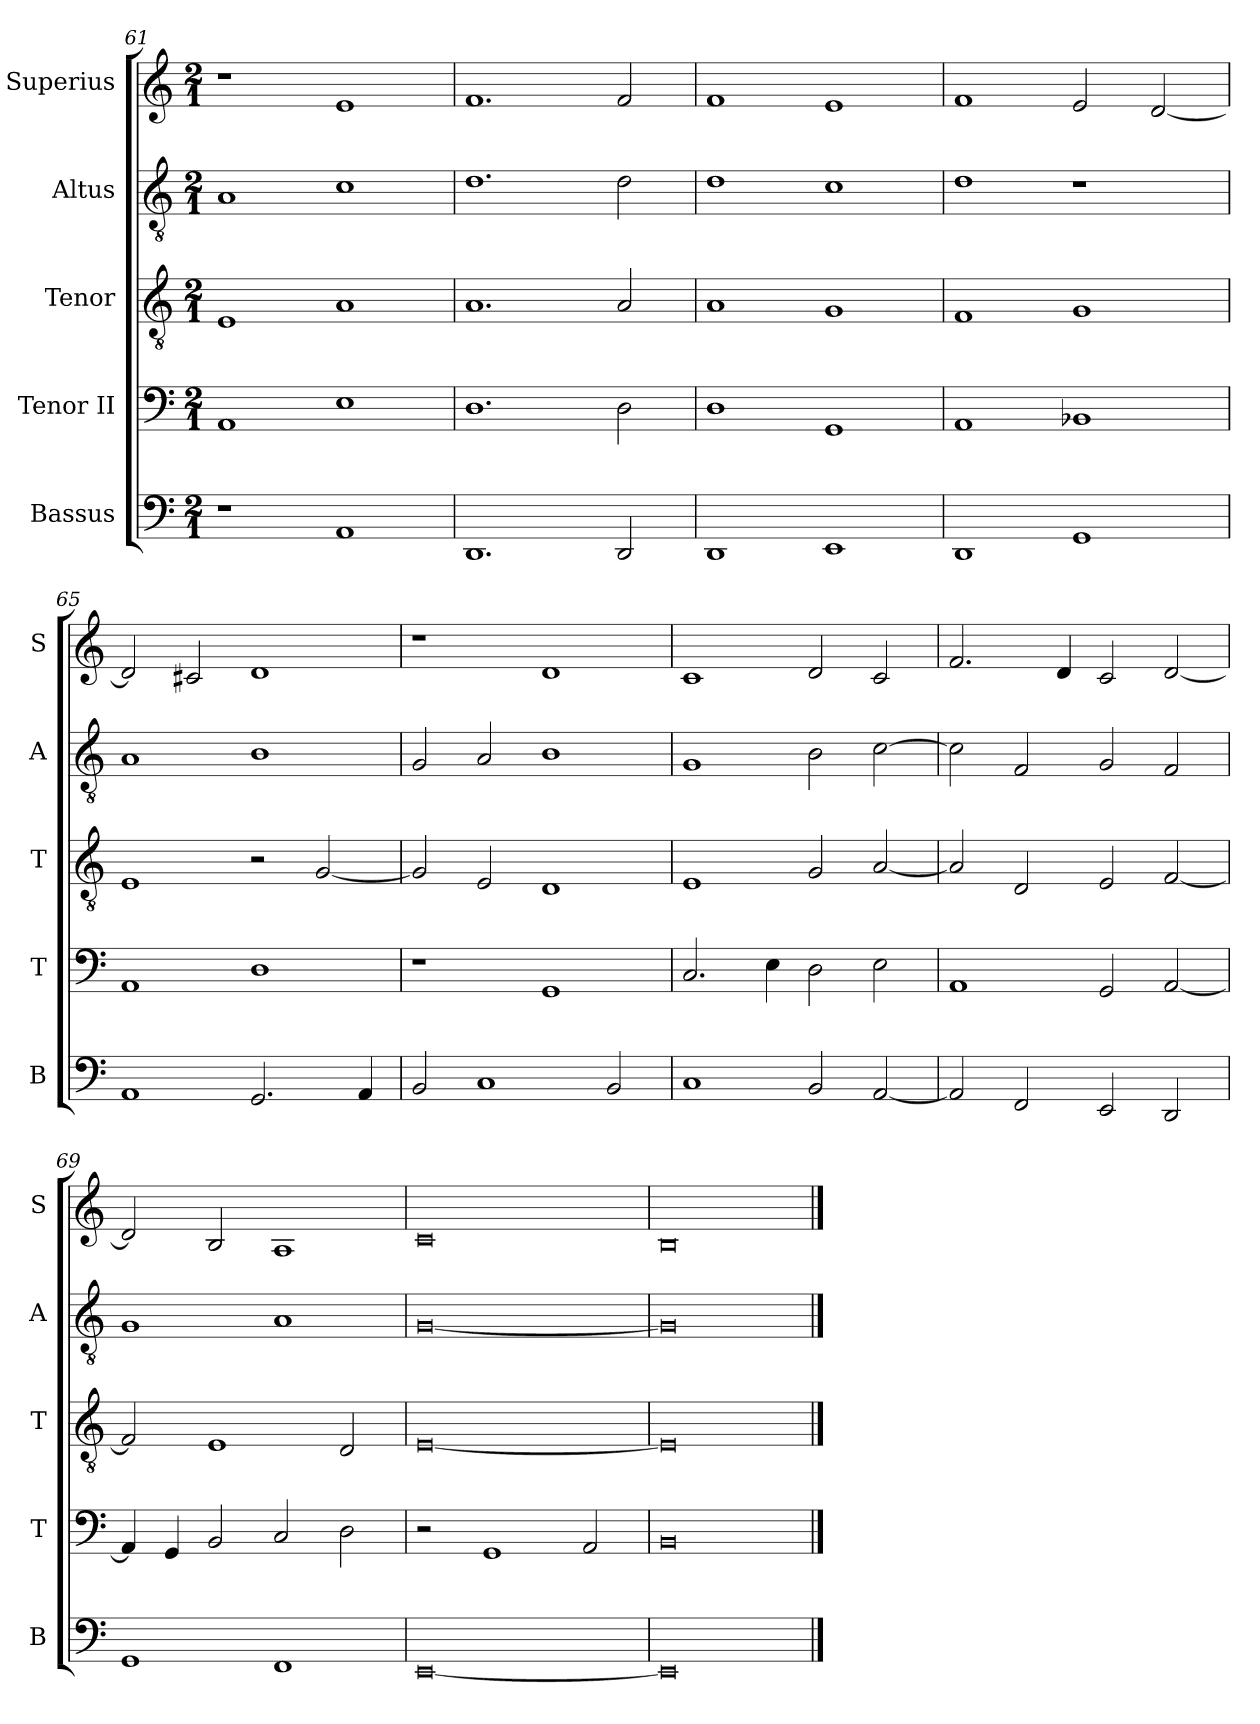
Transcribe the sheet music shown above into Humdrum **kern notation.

**kern	**kern	**kern	**kern	**kern
*part5	*part4	*part3	*part2	*part1
*staff5	*staff4	*staff3	*staff2	*staff1
*I"Bassus	*I"Tenor II	*I"Tenor	*I"Altus	*I"Superius
*I'B	*I'T	*I'T	*I'A	*I'S
*clefF4	*clefF4	*clefGv2	*clefGv2	*clefG2
*k[]	*k[]	*k[]	*k[]	*k[]
*M2/1	*M2/1	*M2/1	*M2/1	*M2/1
=61	=61	=61	=61	=61
1r	1AA	1E	1A	1r
1AA	1E	1A	1c	1e
=62	=62	=62	=62	=62
1.DD	1.D	1.A	1.d	1.f
2DD/	2D\	2A/	2d\	2f/
=63	=63	=63	=63	=63
1DD	1D	1A	1d	1f
1EE	1GG	1G	1c	1e
=64	=64	=64	=64	=64
1DD	1AA	1F	1d	1f
1GG	1BB-X	1G	1r	2e/
.	.	.	.	[2d/
=65	=65	=65	=65	=65
1AA	1AA	1E	1A	2d/]
.	.	.	.	2c#X/
2.GG/	1D	2r	1B	1d
.	.	[2G/	.	.
4AA/	.	.	.	.
=66	=66	=66	=66	=66
2BB/	1r	2G/]	2G/	1r
1C	.	2E/	2A/	.
.	1GG	1D	1B	1d
2BB/	.	.	.	.
=67	=67	=67	=67	=67
1C	2.C/	1E	1G	1c
.	4E\	.	.	.
2BB/	2D\	2G/	2B\	2d/
[2AA/	2E\	[2A/	[2c\	2c/
=68	=68	=68	=68	=68
2AA/]	1AA	2A/]	2c\]	2.f/
2FF/	.	2D/	2F/	.
.	.	.	.	4d/
2EE/	2GG/	2E/	2G/	2c/
2DD/	[2AA/	[2F/	2F/	[2d/
=69	=69	=69	=69	=69
1GG	4AA/]	2F/]	1G	2d/]
.	4GG/	.	.	.
.	2BB/	1E	.	2B/
1FF	2C/	.	1A	1A
.	2D\	2D/	.	.
=70	=70	=70	=70	=70
[0EE	2r	[0E	[0G	0c
.	1GG	.	.	.
.	2AA/	.	.	.
=71	=71	=71	=71	=71
0EE]	0BB	0E]	0G]	0B
==	==	==	==	==
*-	*-	*-	*-	*-
